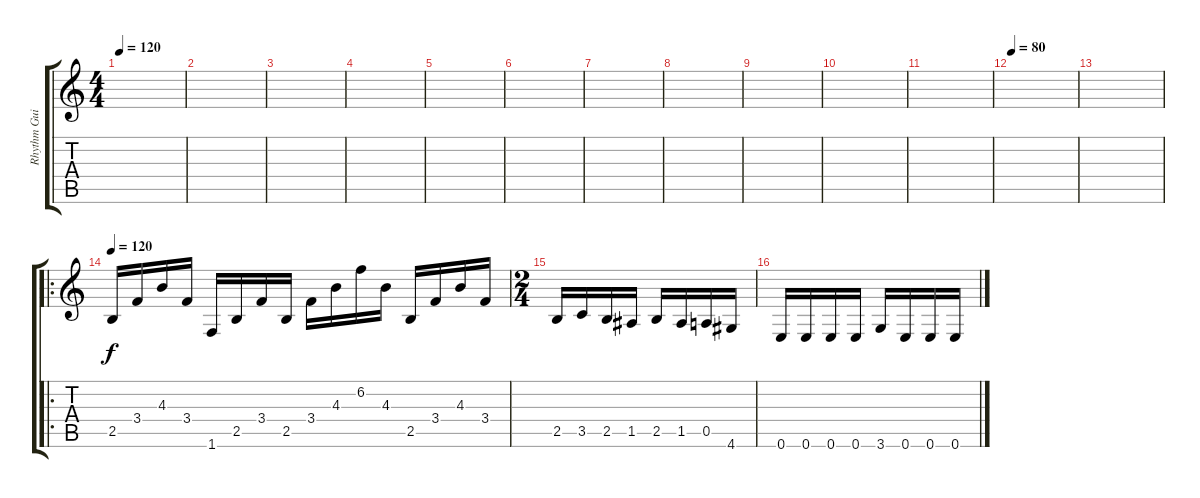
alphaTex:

\track ("Rhythm Guitar" "Rhythm Gui") {instrument distortionguitar}
\staff {score tabs}
\tuning (E4 B3 G3 D3 A2 E2) {hide}
\ts (4 4)
\tempo 120
\clef g2
\ks c
|
|
|
|
|
|
|
|
|
|
|
\tempo 80
|
|
\ro
\tempo 120
2.5.16 3.4.16 4.3.16 3.4.16 1.6.16 2.5.16 3.4.16 2.5.16 3.4.16 4.3.16 6.2.16 4.3.16 2.5.16 3.4.16 4.3.16 3.4.16 |
\ts (2 4)
2.5.16 3.5.16 2.5.16 1.5.16 2.5.16 1.5.16 0.5.16 4.6.16 |
0.6.16 0.6.16 0.6.16 0.6.16 3.6.16 0.6.16 0.6.16 0.6.16
